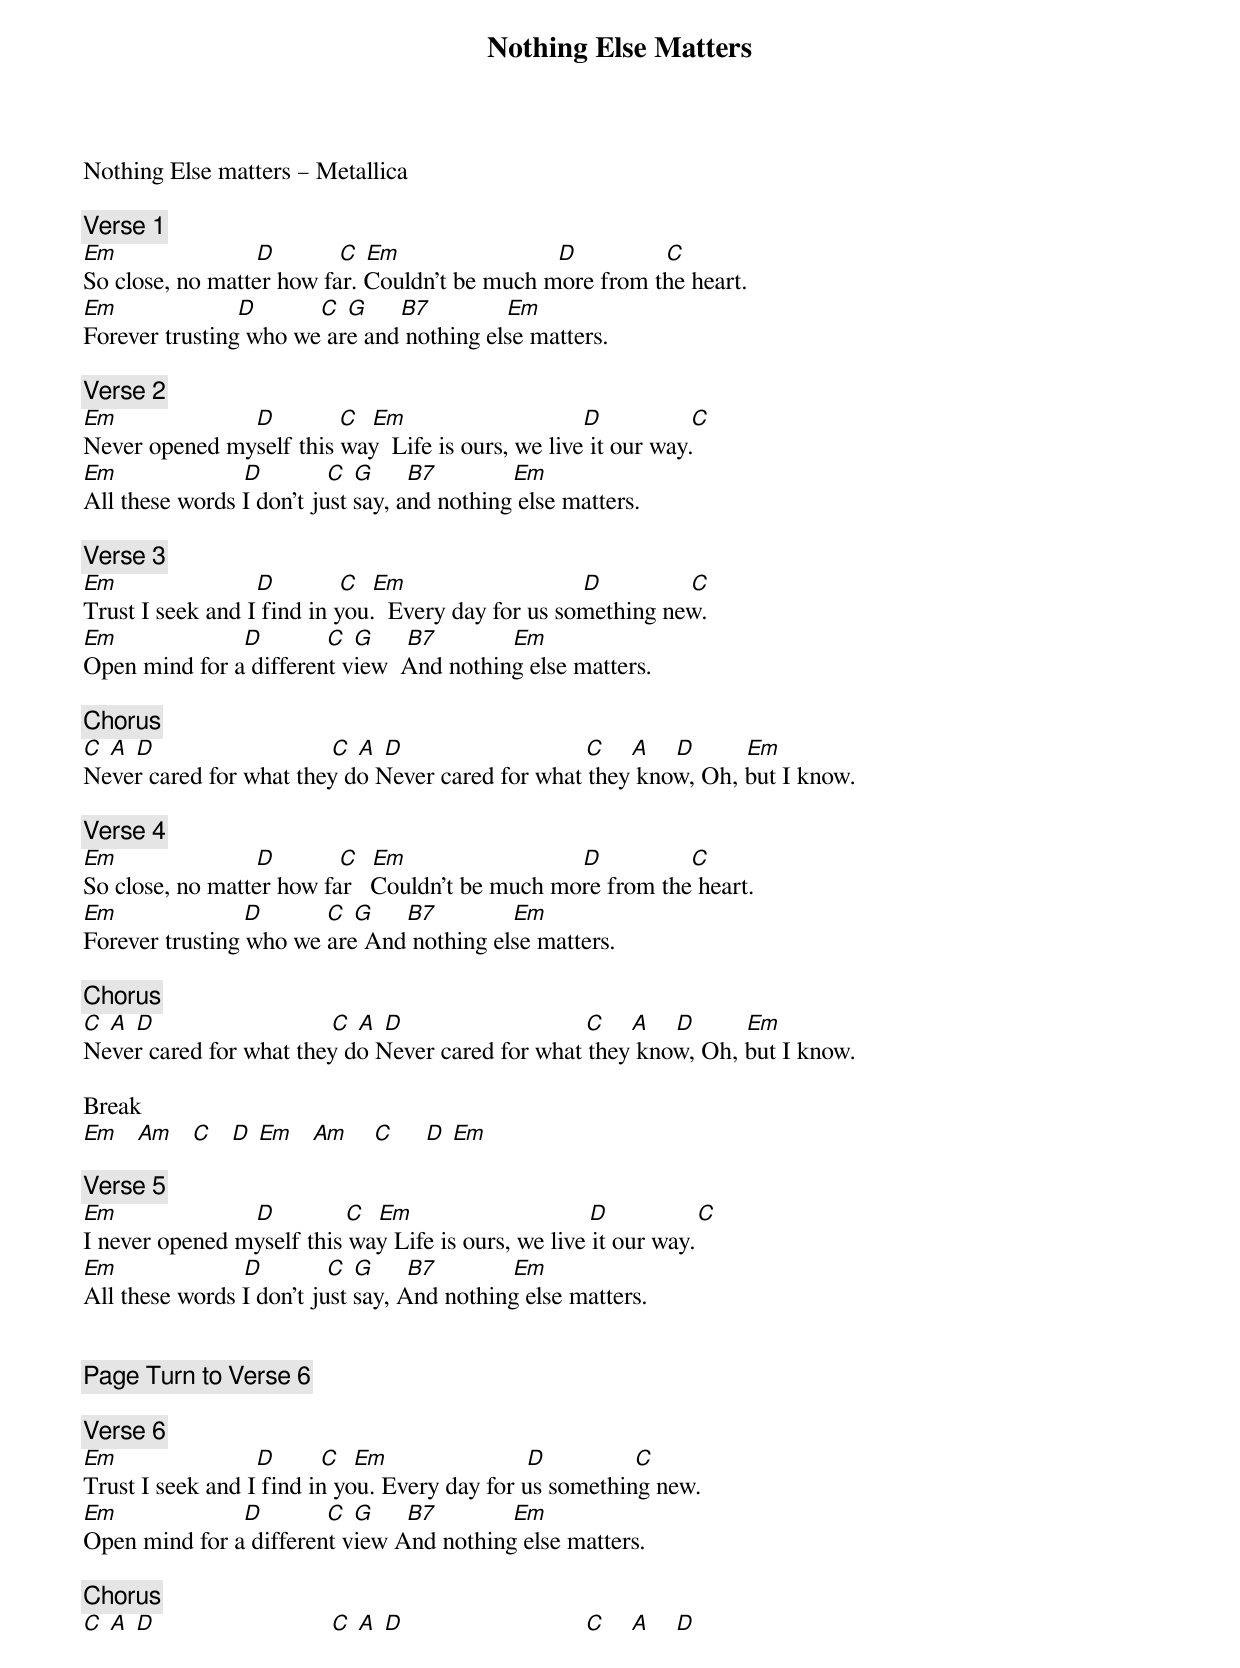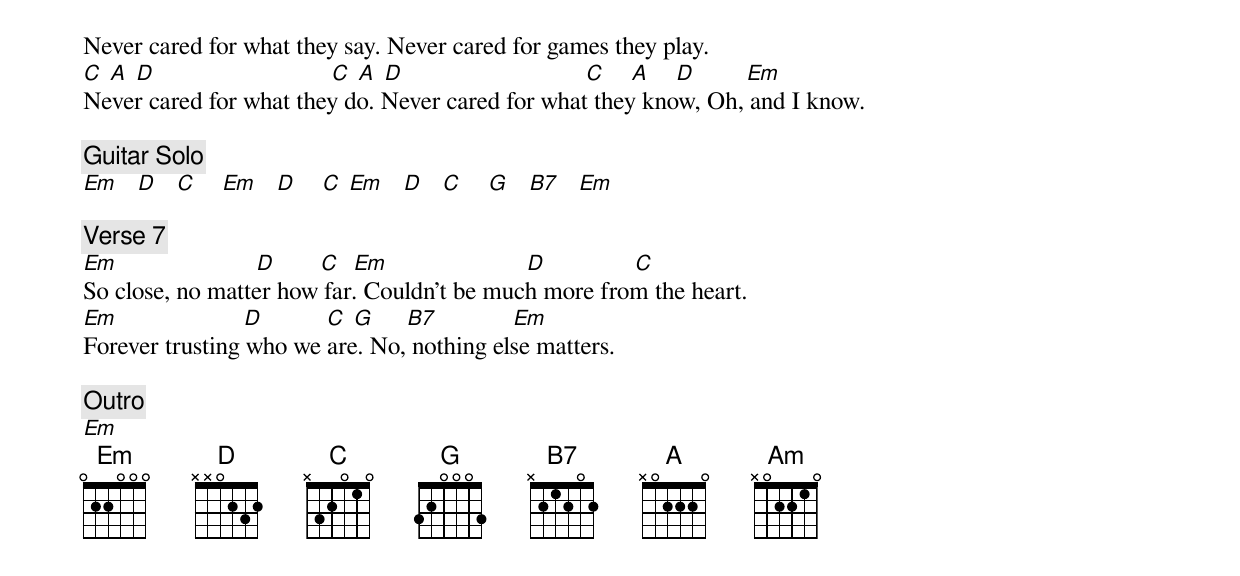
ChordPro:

{title: Nothing Else Matters}
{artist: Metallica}
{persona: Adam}
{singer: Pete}
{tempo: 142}
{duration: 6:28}
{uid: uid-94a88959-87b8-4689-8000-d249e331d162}
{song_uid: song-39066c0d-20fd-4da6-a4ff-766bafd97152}



Nothing Else matters – Metallica

{comment: Verse 1}
[Em]                    		[D]          [C]	[Em]                      			[D]              [C]
So close, no matter how far.	Couldn't be much more from the heart.
[Em]                 		[D]          [C]	[G]    	[B7]           	[Em]
Forever trusting who we are	and nothing else matters.

{comment: Verse 2}
[Em]                    		[D]          [C]		[Em]                      		    [D]              [C]
Never opened myself this way		Life is ours, we live it our way.
[Em]                 			[D]          [C]	[G]    	[B7]           	[Em]
All these words I don't just say,	and nothing else matters.

{comment: Verse 3}
[Em]                    		[D]          [C]		[Em]                      		    [D]              [C]
Trust I seek and I find in you.		Every day for us something new.
[Em]                 			[D]          [C]	[G]    	[B7]           	[Em]
Open mind for a different view 	And nothing else matters.

{comment: Chorus}
[C] [A] [D]                          		[C] [A]	[D]                          			[C]    [A]	   [D]      		[Em]
Never cared for what they do	Never cared for what they know, Oh, but I know.

{comment: Verse 4}
[Em]                    		[D]          [C]		[Em]                      		    [D]              [C]
So close, no matter how far  	Couldn't be much more from the heart.
[Em]                 			[D]          [C]	[G]    	[B7]           	[Em]
Forever trusting who we are	And nothing else matters.

{comment: Chorus}
[C] [A] [D]                          		[C] [A]	[D]                          			[C]    [A]	   [D]      		[Em]
Never cared for what they do	Never cared for what they know, Oh, but I know.

Break
[Em]   [Am]   [C]   [D]	[Em]   [Am]    [C]     [D]	[Em]

{comment: Verse 5}
[Em]                    		[D]          	[C]		[Em]                      		    [D]              [C]
I never opened myself this way	Life is ours, we live it our way.
[Em]                 			[D]          [C]	[G]    	[B7]           	[Em]
All these words I don't just say,	And nothing else matters.


{comment: Page Turn to Verse 6}

{comment: Verse 6}
[Em]                    		[D]       [C]		[Em]                      [D]              [C]
Trust I seek and I find in you.	Every day for us something new.
[Em]                 			[D]          [C]	[G]    	[B7]           	[Em]
Open mind for a different view And nothing else matters.

{comment: Chorus}
[C] [A] [D]                          		[C] [A]	[D]                          			[C]    [A]	   [D]
Never cared for what they say.	Never cared for games they play.
[C] [A] [D]                          		[C] [A]	[D]                          			[C]    [A]	   [D]      		[Em]
Never cared for what they do.	Never cared for what they know,	Oh, and I know.

{comment: Guitar Solo}
[Em]   [D]   [C]    [Em]   [D]    [C]	[Em]   [D]   [C]    [G]   [B7]   [Em]

{comment: Verse 7}
[Em]                    		[D]       [C]		[Em]                      [D]              [C]
So close, no matter how far.	Couldn't be much more from the heart.
[Em]                 			[D]          [C]	[G]    	[B7]           	[Em]
Forever trusting who we are.	No, nothing else matters.

{comment: Outro}
[Em]
